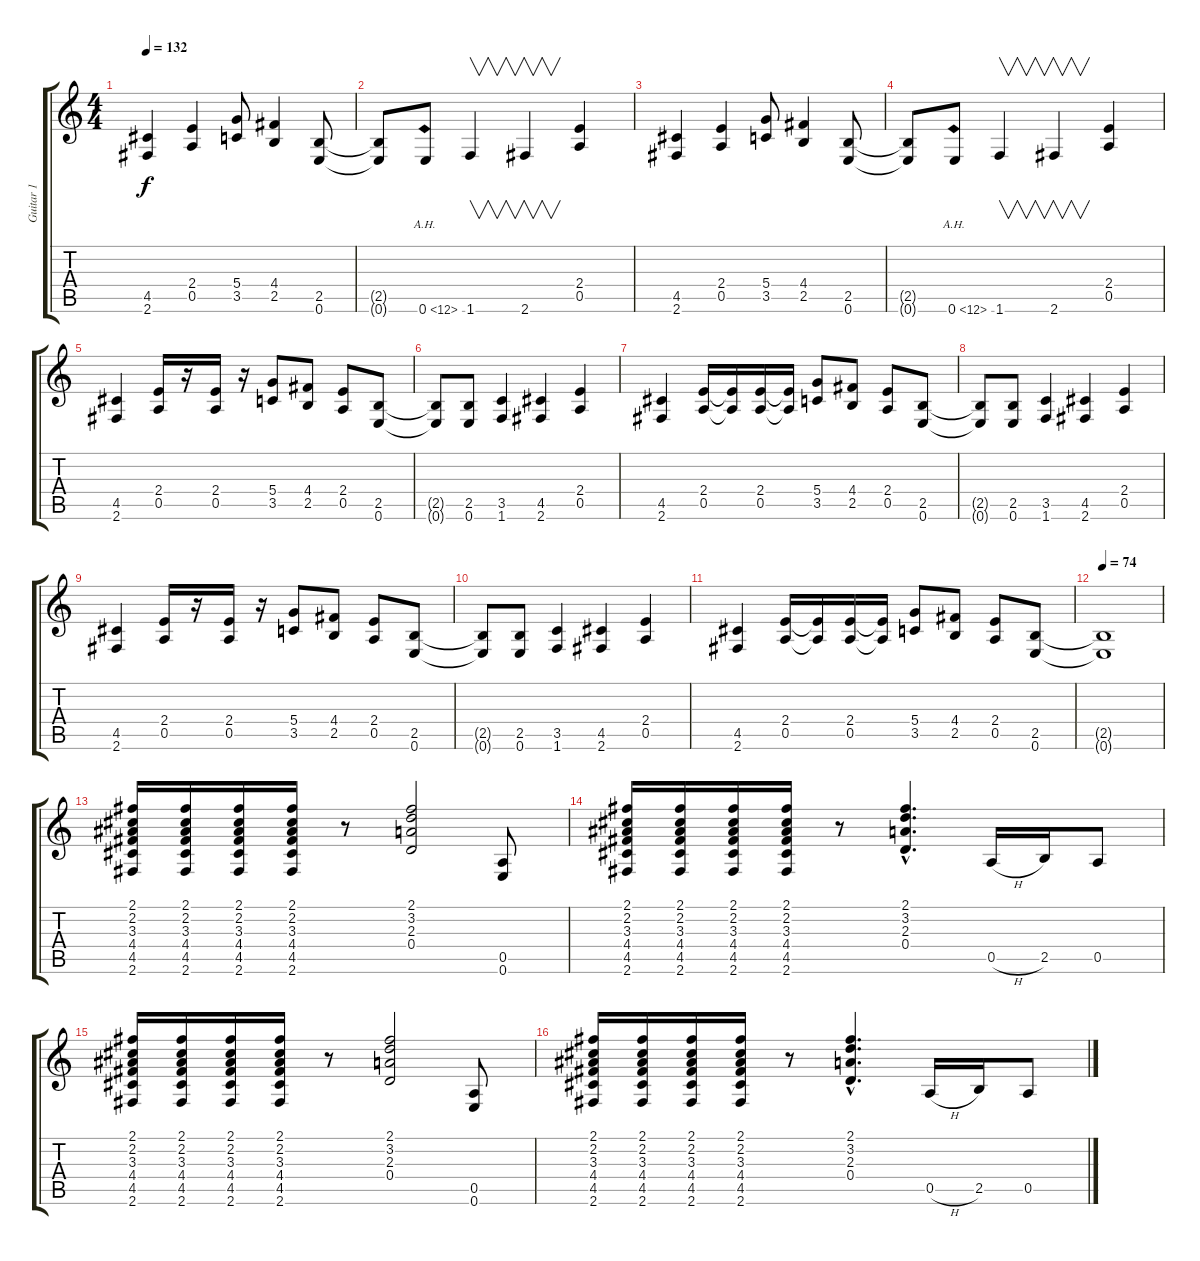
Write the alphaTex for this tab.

\track ("Guitar 1" "Guitar 1") {instrument electricguitarclean}
\staff {score tabs}
\tuning (E4 B3 G3 D3 A2 E2) {hide}
\ts (4 4)
\tempo 132
\clef g2
\ks c
(4.5 2.6).4{dy f} (2.4 0.5).4 (5.4 3.5).8 (4.4 2.5).4 (2.5 0.6).8 |
(2.5{t} 0.6{t}).8 0.6{ah 12}.8 1.6.4{v} 2.6.4{v} (2.4 0.5).4 |
(4.5 2.6).4 (2.4 0.5).4 (5.4 3.5).8 (4.4 2.5).4 (2.5 0.6).8 |
(2.5{t} 0.6{t}).8 0.6{ah 12}.8 1.6.4{v} 2.6.4{v} (2.4 0.5).4 |
(4.5 2.6).4 (2.4 0.5).16 r.16 (2.4 0.5).16 r.16 (5.4 3.5).8 (4.4 2.5).8 (2.4 0.5).8 (2.5 0.6).8 |
(2.5{t} 0.6{t}).8 (2.5 0.6).8 (3.5 1.6).4 (4.5 2.6).4 (2.4 0.5).4 |
(4.5 2.6).4 (2.4 0.5).16 (2.4{t} 0.5{t}).16 (2.4 0.5).16 (2.4{t} 0.5{t}).16 (5.4 3.5).8 (4.4 2.5).8 (2.4 0.5).8 (2.5 0.6).8 |
(2.5{t} 0.6{t}).8 (2.5 0.6).8 (3.5 1.6).4 (4.5 2.6).4 (2.4 0.5).4 |
(4.5 2.6).4 (2.4 0.5).16 r.16 (2.4 0.5).16 r.16 (5.4 3.5).8 (4.4 2.5).8 (2.4 0.5).8 (2.5 0.6).8 |
(2.5{t} 0.6{t}).8 (2.5 0.6).8 (3.5 1.6).4 (4.5 2.6).4 (2.4 0.5).4 |
(4.5 2.6).4 (2.4 0.5).16 (2.4{t} 0.5{t}).16 (2.4 0.5).16 (2.4{t} 0.5{t}).16 (5.4 3.5).8 (4.4 2.5).8 (2.4 0.5).8 (2.5 0.6).8 |
\tempo 74
(2.5{t} 0.6{t}).1{instrument electricguitarclean} |
(2.1 2.2 3.3 4.4 4.5 2.6).16 (2.1 2.2 3.3 4.4 4.5 2.6).16 (2.1 2.2 3.3 4.4 4.5 2.6).16 (2.1 2.2 3.3 4.4 4.5 2.6).16 r.8 (2.1 3.2 2.3 0.4).2 (0.5 0.6).8 |
(2.1 2.2 3.3 4.4 4.5 2.6).16 (2.1 2.2 3.3 4.4 4.5 2.6).16 (2.1 2.2 3.3 4.4 4.5 2.6).16 (2.1 2.2 3.3 4.4 4.5 2.6).16 r.8 (2.1{hac} 3.2{hac} 2.3{hac} 0.4{hac}).4{d} 0.5{h}.16 2.5.16 0.5.8 |
(2.1 2.2 3.3 4.4 4.5 2.6).16 (2.1 2.2 3.3 4.4 4.5 2.6).16 (2.1 2.2 3.3 4.4 4.5 2.6).16 (2.1 2.2 3.3 4.4 4.5 2.6).16 r.8 (2.1 3.2 2.3 0.4).2 (0.5 0.6).8 |
(2.1 2.2 3.3 4.4 4.5 2.6).16 (2.1 2.2 3.3 4.4 4.5 2.6).16 (2.1 2.2 3.3 4.4 4.5 2.6).16 (2.1 2.2 3.3 4.4 4.5 2.6).16 r.8 (2.1{hac} 3.2{hac} 2.3{hac} 0.4{hac}).4{d} 0.5{h}.16 2.5.16 0.5.8
